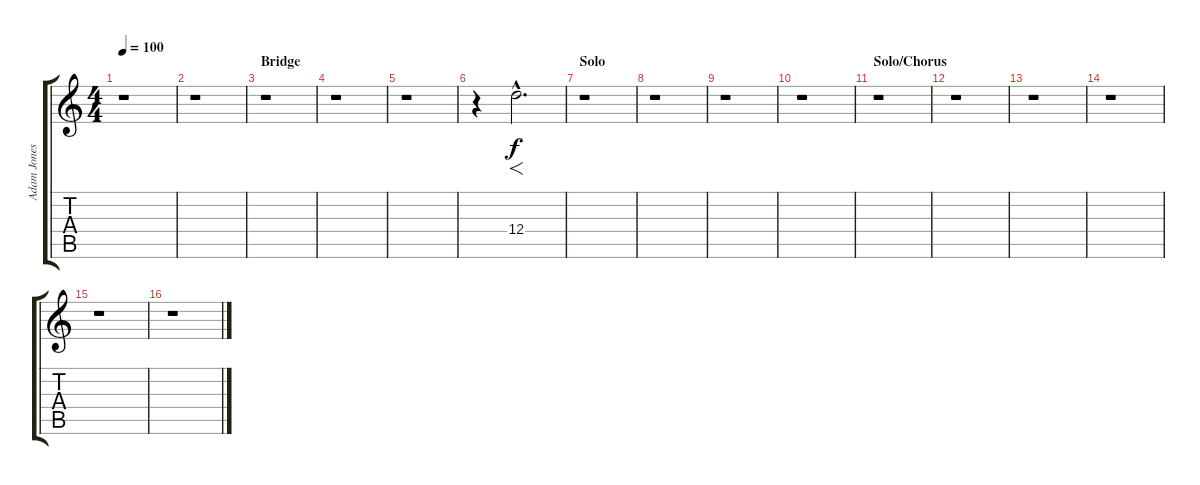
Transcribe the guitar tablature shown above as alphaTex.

\track ("Adam Jones - Guitar" "Adam Jones") {instrument electricguitarjazz}
\staff {score tabs}
\tuning (E4 B3 G3 D3 E2 B1) {hide}
\ts (4 4)
\tempo 100
\clef g2
\ks c
r.1{dy f} |
r.1 |
\section ("" "Bridge")
r.1 |
r.1 |
r.1 |
r.4 12.4{hac}.2{f d volume 15 instrument distortionguitar} |
\section ("" "Solo")
r.1 |
r.1 |
r.1 |
r.1 |
\section ("" "Solo/Chorus")
r.1 |
r.1 |
r.1 |
r.1 |
r.1 |
r.1
